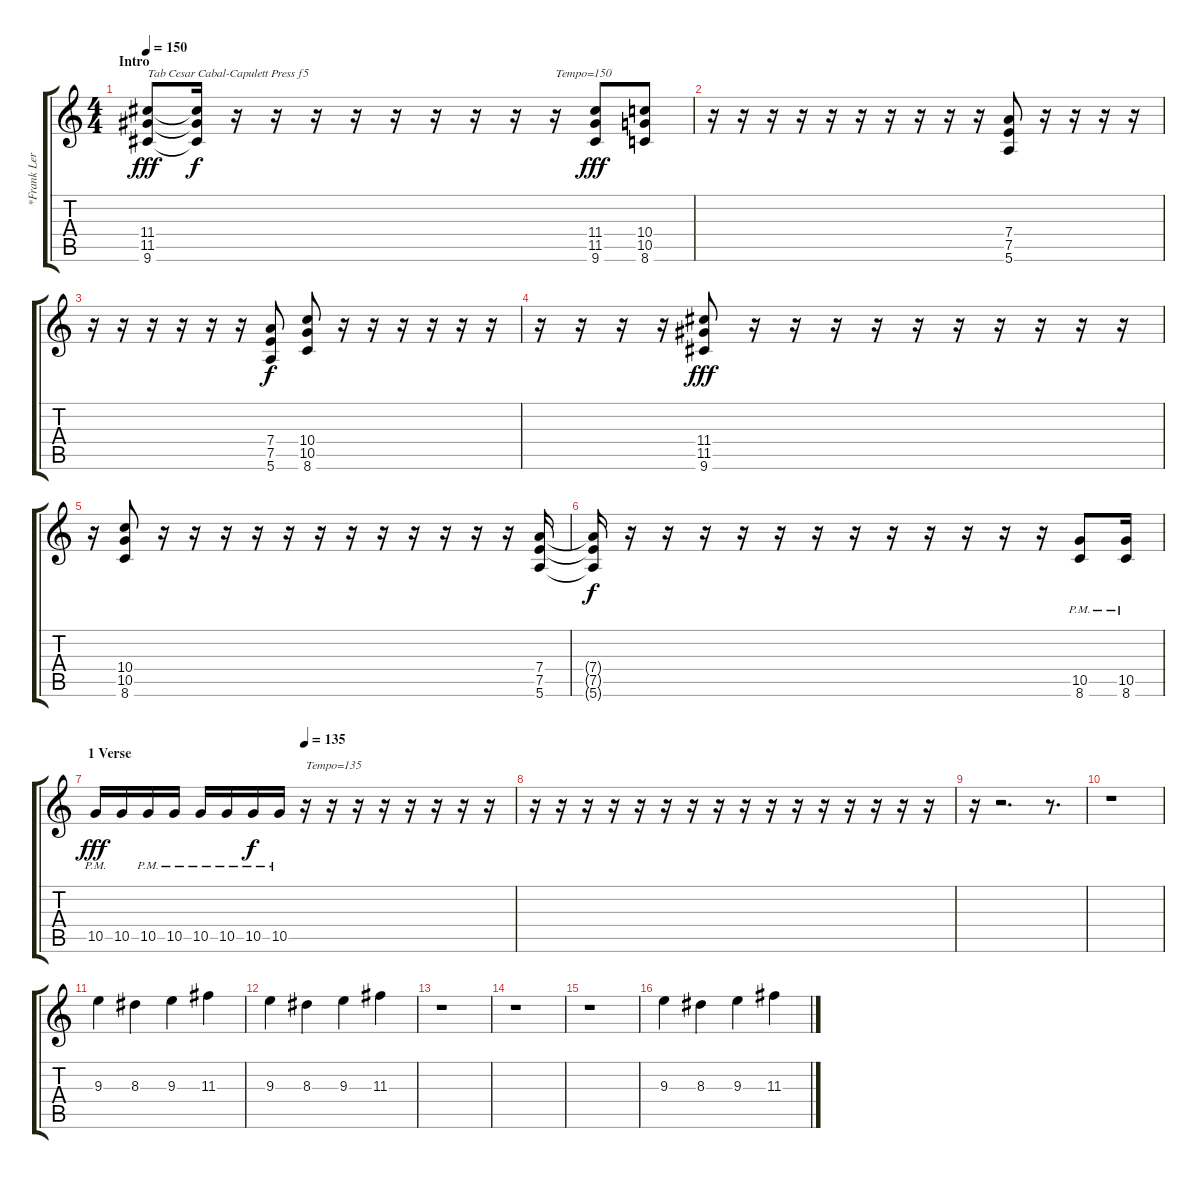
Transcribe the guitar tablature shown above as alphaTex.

\track ("*Frank Lero" "*Frank Ler") {instrument distortionguitar}
\staff {score tabs}
\tuning (E4 B3 G3 D3 A2 E2) {hide}
\ts (4 4)
\section ("" "Intro")
\tempo 150
\clef g2
\ks c
(11.4 11.5 9.6).8{txt "Tab Cesar Cabal-Capulett Press f5" dy fff instrument distortionguitar} (11.4{t} 11.5{t} 9.6{t}).16{dy f} r.16 r.16 r.16 r.16 r.16 r.16 r.16 r.16 r.16{txt "Tempo=150"} (11.4 11.5 9.6).8{dy fff} (10.4 10.5 8.6).8 |
r.16 r.16 r.16 r.16 r.16 r.16 r.16 r.16 r.16 r.16 (7.4 7.5 5.6).8 r.16 r.16 r.16 r.16 |
r.16 r.16 r.16 r.16 r.16 r.16 (7.4 7.5 5.6).8{dy f} (10.4 10.5 8.6).8 r.16 r.16 r.16 r.16 r.16 r.16 |
r.16 r.16 r.16 r.16 (11.4 11.5 9.6).8{dy fff} r.16 r.16 r.16 r.16 r.16 r.16 r.16 r.16 r.16 r.16 |
r.16 (10.4 10.5 8.6).8 r.16 r.16 r.16 r.16 r.16 r.16 r.16 r.16 r.16 r.16 r.16 r.16 (7.4 7.5 5.6).16 |
(7.4{t} 7.5{t} 5.6{t}).16{dy f} r.16 r.16 r.16 r.16 r.16 r.16 r.16 r.16 r.16 r.16 r.16 r.16 (10.5{pm} 8.6{pm}).8 (10.5{pm} 8.6{pm}).16 |
\section ("" "1 Verse")
\tempo (135 0.5)
10.5{pm}.16{dy fff} 10.5.16 10.5{pm}.16 10.5{pm}.16 10.5{pm}.16 10.5{pm}.16 10.5{pm}.16{dy f} 10.5{pm}.16 r.16{txt "Tempo=135"} r.16 r.16 r.16 r.16 r.16 r.16 r.16 |
r.16 r.16 r.16 r.16 r.16 r.16 r.16 r.16 r.16 r.16 r.16 r.16 r.16 r.16 r.16 r.16 |
r.16 r.2{d} r.8{d} |
r.1 |
9.3.4 8.3.4 9.3.4 11.3.4 |
9.3.4 8.3.4 9.3.4 11.3.4 |
r.1 |
r.1 |
r.1 |
9.3.4 8.3.4 9.3.4 11.3.4
